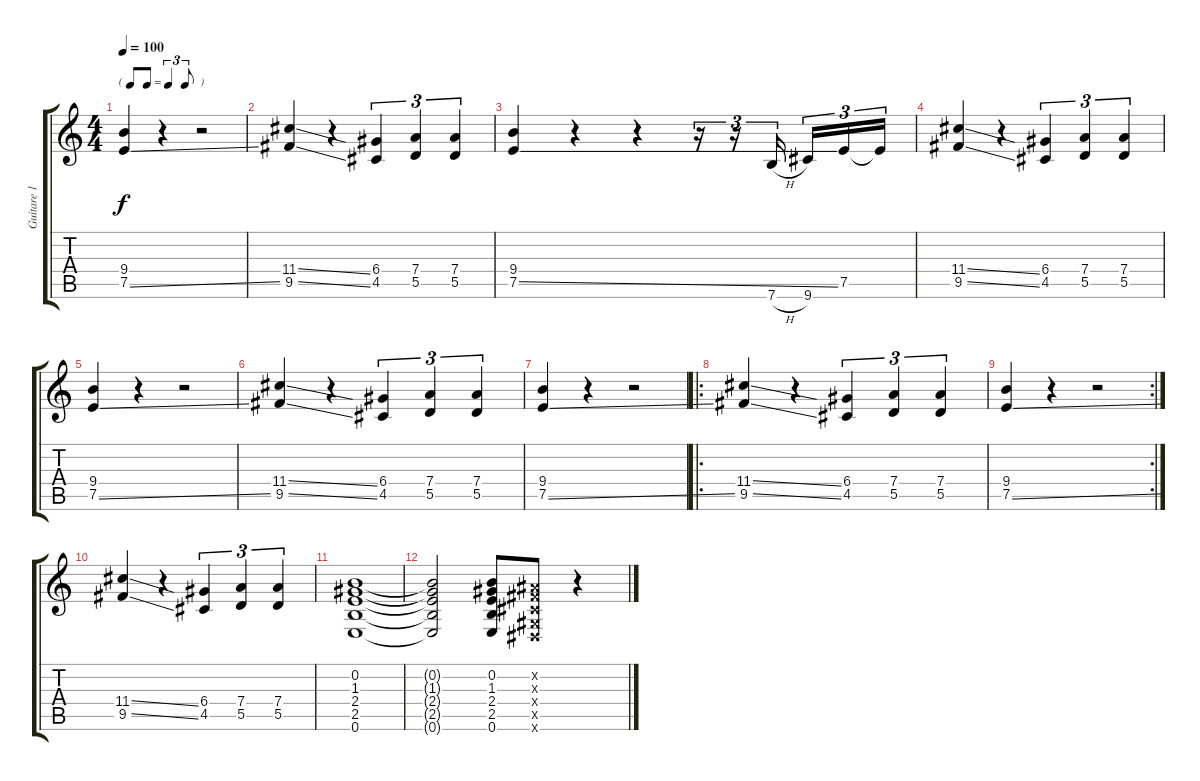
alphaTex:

\track ("Guitare 1" "Guitare 1") {instrument overdrivenguitar}
\staff {score tabs}
\tuning (E4 B3 G3 D3 A2 E2) {hide}
\ts (4 4)
\tf triplet8th
\tempo 100
\clef g2
\ks c
(9.4 7.5{ss}).4{dy f} r.4 r.2 |
(11.4{ss} 9.5{ss}).4 r.4 (6.4 4.5).4{tu (3 2)} (7.4 5.5).4{tu (3 2)} (7.4 5.5).4{tu (3 2)} |
(9.4 7.5{ss}).4 r.4 r.4 r.16{tu (3 2)} r.16{tu (3 2)} 7.6{h}.16{tu (3 2) beam splitsecondary} 9.6.16{tu (3 2)} 7.5.16{tu (3 2)} 7.5{t}.16{tu (3 2)} |
(11.4{ss} 9.5{ss}).4 r.4 (6.4 4.5).4{tu (3 2)} (7.4 5.5).4{tu (3 2)} (7.4 5.5).4{tu (3 2)} |
(9.4 7.5{ss}).4 r.4 r.2 |
(11.4{ss} 9.5{ss}).4 r.4 (6.4 4.5).4{tu (3 2)} (7.4 5.5).4{tu (3 2)} (7.4 5.5).4{tu (3 2)} |
(9.4 7.5{ss}).4 r.4 r.2 |
\ro
(11.4{ss} 9.5{ss}).4 r.4 (6.4 4.5).4{tu (3 2)} (7.4 5.5).4{tu (3 2)} (7.4 5.5).4{tu (3 2)} |
\rc 2
(9.4 7.5{ss}).4 r.4 r.2 |
(11.4{ss} 9.5{ss}).4 r.4 (6.4 4.5).4{tu (3 2)} (7.4 5.5).4{tu (3 2)} (7.4 5.5).4{tu (3 2)} |
(0.2 1.3 2.4 2.5 0.6).1 |
(0.2{t} 1.3{t} 2.4{t} 2.5{t} 0.6{t}).2 (0.2 1.3 2.4 2.5 0.6).8 (-1.2{x} -1.3{x} -1.4{x} -1.5{x} -1.6{x}).8 r.4
